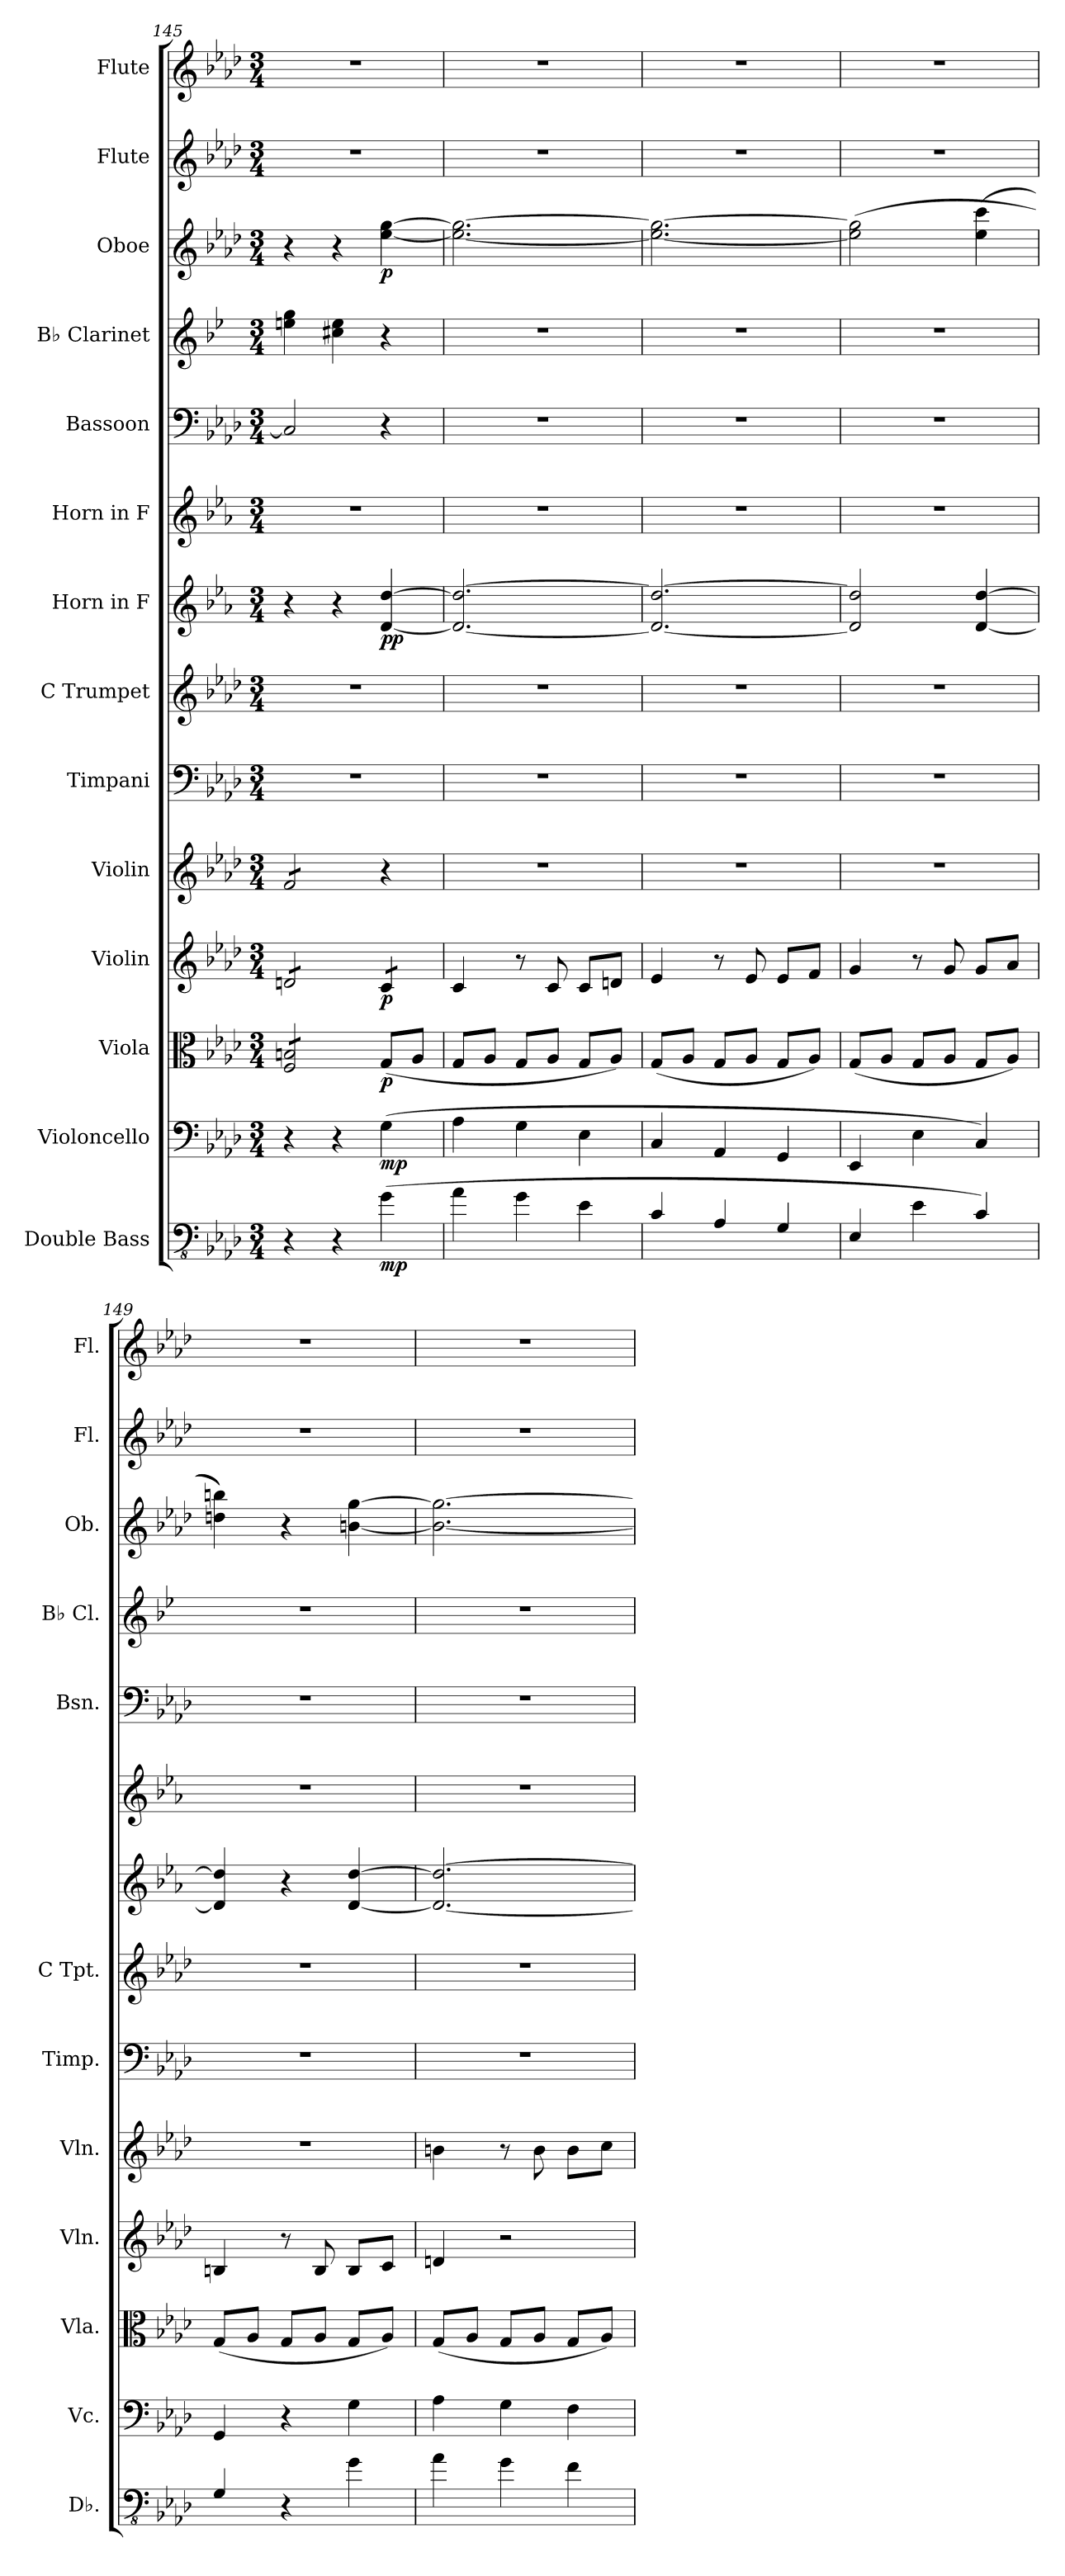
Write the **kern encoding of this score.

**kern	**dynam	**kern	**dynam	**kern	**dynam	**kern	**dynam	**kern	**kern	**kern	**kern	**dynam	**kern	**kern	**kern	**kern	**dynam	**kern	**kern
*part14	*part14	*part13	*part13	*part12	*part12	*part11	*part11	*part10	*part9	*part8	*part7	*part7	*part6	*part5	*part4	*part3	*part3	*part2	*part1
*staff14	*staff14	*staff13	*staff13	*staff12	*staff12	*staff11	*staff11	*staff10	*staff9	*staff8	*staff7	*staff7	*staff6	*staff5	*staff4	*staff3	*staff3	*staff2	*staff1
*I"Double Bass	*	*I"Violoncello	*	*I"Viola	*	*I"Violin	*	*I"Violin	*I"Timpani	*I"C Trumpet	*I"Horn in F	*	*I"Horn in F	*I"Bassoon	*I"B♭ Clarinet	*I"Oboe	*	*I"Flute	*I"Flute
*I'Db.	*	*I'Vc.	*	*I'Vla.	*	*I'Vln.	*	*I'Vln.	*I'Timp.	*I'C Tpt.	*	*	*	*I'Bsn.	*I'B♭ Cl.	*I'Ob.	*	*I'Fl.	*I'Fl.
*clefFv4	*	*clefF4	*	*clefC3	*	*clefG2	*	*clefG2	*clefF4	*clefG2	*clefG2	*	*clefG2	*clefF4	*clefG2	*clefG2	*	*clefG2	*clefG2
*ITrd7c12	*	*	*	*	*	*	*	*	*	*	*ITrd4c7	*	*ITrd4c7	*	*ITrd1c2	*	*	*	*
*k[b-e-a-d-]	*	*k[b-e-a-d-]	*	*k[b-e-a-d-]	*	*k[b-e-a-d-]	*	*k[b-e-a-d-]	*k[b-e-a-d-]	*k[b-e-a-d-]	*k[b-e-a-d-]	*	*k[b-e-a-d-]	*k[b-e-a-d-]	*k[b-e-a-d-]	*k[b-e-a-d-]	*	*k[b-e-a-d-]	*k[b-e-a-d-]
*M3/4	*	*M3/4	*	*M3/4	*	*M3/4	*	*M3/4	*M3/4	*M3/4	*M3/4	*	*M3/4	*M3/4	*M3/4	*M3/4	*	*M3/4	*M3/4
=145	=145	=145	=145	=145	=145	=145	=145	=145	=145	=145	=145	=145	=145	=145	=145	=145	=145	=145	=145
*	*	*	*	*tremolo	*	*	*	*	*	*	*	*	*	*	*	*	*	*	*
*	*	*	*	*	*	*tremolo	*	*	*	*	*	*	*	*	*	*	*	*	*
*	*	*	*	*	*	*	*	*tremolo	*	*	*	*	*	*	*	*	*	*	*
4r	.	4r	.	8F/ 8Bn/L	.	8dn/L	.	8f/L	2.r	2.r	4r	.	2.r	2C-/]	4ddn\ 4ff\	4r	.	2.r	2.r
.	.	.	.	8F/ 8Bn/	.	8dn/	.	8f/	.	.	.	.	.	.	.	.	.	.	.
4r	.	4r	.	8F/ 8Bn/	.	8dn/	.	8f/	.	.	4r	.	.	.	4bn\ 4dd\	4r	.	.	.
.	.	.	.	8F/ 8Bn/J	.	8dn/J	.	8f/J	.	.	.	.	.	.	.	.	.	.	.
*	*	*	*	*	*	*	*	*Xtremolo	*	*	*	*	*	*	*	*	*	*	*
*	*	*	*	*Xtremolo	*	*	*	*	*	*	*	*	*	*	*	*	*	*	*
!	!LO:DY:b	!	!LO:DY:b	!	!LO:DY:b	!	!LO:DY:b	!	!	!	!	!LO:DY:b	!	!	!	!	!LO:DY:b	!	!
(4GG\	mp	(4G\	mp	(8G/L	p	8c/L	p	4r	.	.	[4G/ [4g/	pp	.	4r	4r	[4ee-\ [4gg\	p	.	.
.	.	.	.	8A-/J	.	8c/J	.	.	.	.	.	.	.	.	.	.	.	.	.
*	*	*	*	*	*	*Xtremolo	*	*	*	*	*	*	*	*	*	*	*	*	*
=146	=146	=146	=146	=146	=146	=146	=146	=146	=146	=146	=146	=146	=146	=146	=146	=146	=146	=146	=146
4AA-\	.	4A-\	.	8G/L	.	4c/	.	2.r	2.r	2.r	2.G/_ 2.g/_	.	2.r	2.r	2.r	2.ee-\_ 2.gg\_	.	2.r	2.r
.	.	.	.	8A-/J	.	.	.	.	.	.	.	.	.	.	.	.	.	.	.
4GG\	.	4G\	.	8G/L	.	8r	.	.	.	.	.	.	.	.	.	.	.	.	.
.	.	.	.	8A-/J	.	8c/	.	.	.	.	.	.	.	.	.	.	.	.	.
4EE-\	.	4E-\	.	8G/L	.	8c/L	.	.	.	.	.	.	.	.	.	.	.	.	.
.	.	.	.	8A-/J)	.	8dn/J	.	.	.	.	.	.	.	.	.	.	.	.	.
=147	=147	=147	=147	=147	=147	=147	=147	=147	=147	=147	=147	=147	=147	=147	=147	=147	=147	=147	=147
4CC/	.	4C/	.	(8G/L	.	4e-/	.	2.r	2.r	2.r	2.G/_ 2.g/_	.	2.r	2.r	2.r	2.ee-\_ 2.gg\_	.	2.r	2.r
.	.	.	.	8A-/J	.	.	.	.	.	.	.	.	.	.	.	.	.	.	.
4AAA-/	.	4AA-/	.	8G/L	.	8r	.	.	.	.	.	.	.	.	.	.	.	.	.
.	.	.	.	8A-/J	.	8e-/	.	.	.	.	.	.	.	.	.	.	.	.	.
4GGG/	.	4GG/	.	8G/L	.	8e-/L	.	.	.	.	.	.	.	.	.	.	.	.	.
.	.	.	.	8A-/J)	.	8f/J	.	.	.	.	.	.	.	.	.	.	.	.	.
!!LO:PB:g=z
=148	=148	=148	=148	=148	=148	=148	=148	=148	=148	=148	=148	=148	=148	=148	=148	=148	=148	=148	=148
4EEE-/	.	4EE-/	.	(8G/L	.	4g/	.	2.r	2.r	2.r	2G/] 2g/]	.	2.r	2.r	2.r	(2ee-\] 2gg\]	.	2.r	2.r
.	.	.	.	8A-/J	.	.	.	.	.	.	.	.	.	.	.	.	.	.	.
4EE-\	.	4E-\	.	8G/L	.	8r	.	.	.	.	.	.	.	.	.	.	.	.	.
.	.	.	.	8A-/J	.	8g/	.	.	.	.	.	.	.	.	.	.	.	.	.
4CC/)	.	4C/)	.	8G/L	.	8g/L	.	.	.	.	[4G/ [4g/	.	.	.	.	(4ee-\ 4ccc\	.	.	.
.	.	.	.	8A-/J)	.	8a-/J	.	.	.	.	.	.	.	.	.	.	.	.	.
=149	=149	=149	=149	=149	=149	=149	=149	=149	=149	=149	=149	=149	=149	=149	=149	=149	=149	=149	=149
4GGG/	.	4GG/	.	(8G/L	.	4Bn/	.	2.r	2.r	2.r	4G/] 4g/]	.	2.r	2.r	2.r	4ddn\ 4bbn\))	.	2.r	2.r
.	.	.	.	8A-/J	.	.	.	.	.	.	.	.	.	.	.	.	.	.	.
4r	.	4r	.	8G/L	.	8r	.	.	.	.	4r	.	.	.	.	4r	.	.	.
.	.	.	.	8A-/J	.	8B/	.	.	.	.	.	.	.	.	.	.	.	.	.
4GG\	.	4G\	.	8G/L	.	8B/L	.	.	.	.	[4G/ [4g/	.	.	.	.	[4bn\ [4gg\	.	.	.
.	.	.	.	8A-/J)	.	8c/J	.	.	.	.	.	.	.	.	.	.	.	.	.
=150	=150	=150	=150	=150	=150	=150	=150	=150	=150	=150	=150	=150	=150	=150	=150	=150	=150	=150	=150
4AA-\	.	4A-\	.	(8G/L	.	4dn/	.	4bn\	2.r	2.r	2.G/_ 2.g/_	.	2.r	2.r	2.r	2.b\_ 2.gg\_	.	2.r	2.r
.	.	.	.	8A-/J	.	.	.	.	.	.	.	.	.	.	.	.	.	.	.
4GG\	.	4G\	.	8G/L	.	2r	.	8r	.	.	.	.	.	.	.	.	.	.	.
.	.	.	.	8A-/J	.	.	.	8b\	.	.	.	.	.	.	.	.	.	.	.
4FF\	.	4F\	.	8G/L	.	.	.	8b\L	.	.	.	.	.	.	.	.	.	.	.
.	.	.	.	8A-/J)	.	.	.	8cc\J	.	.	.	.	.	.	.	.	.	.	.
=	=	=	=	=	=	=	=	=	=	=	=	=	=	=	=	=	=	=	=
*-	*-	*-	*-	*-	*-	*-	*-	*-	*-	*-	*-	*-	*-	*-	*-	*-	*-	*-	*-
